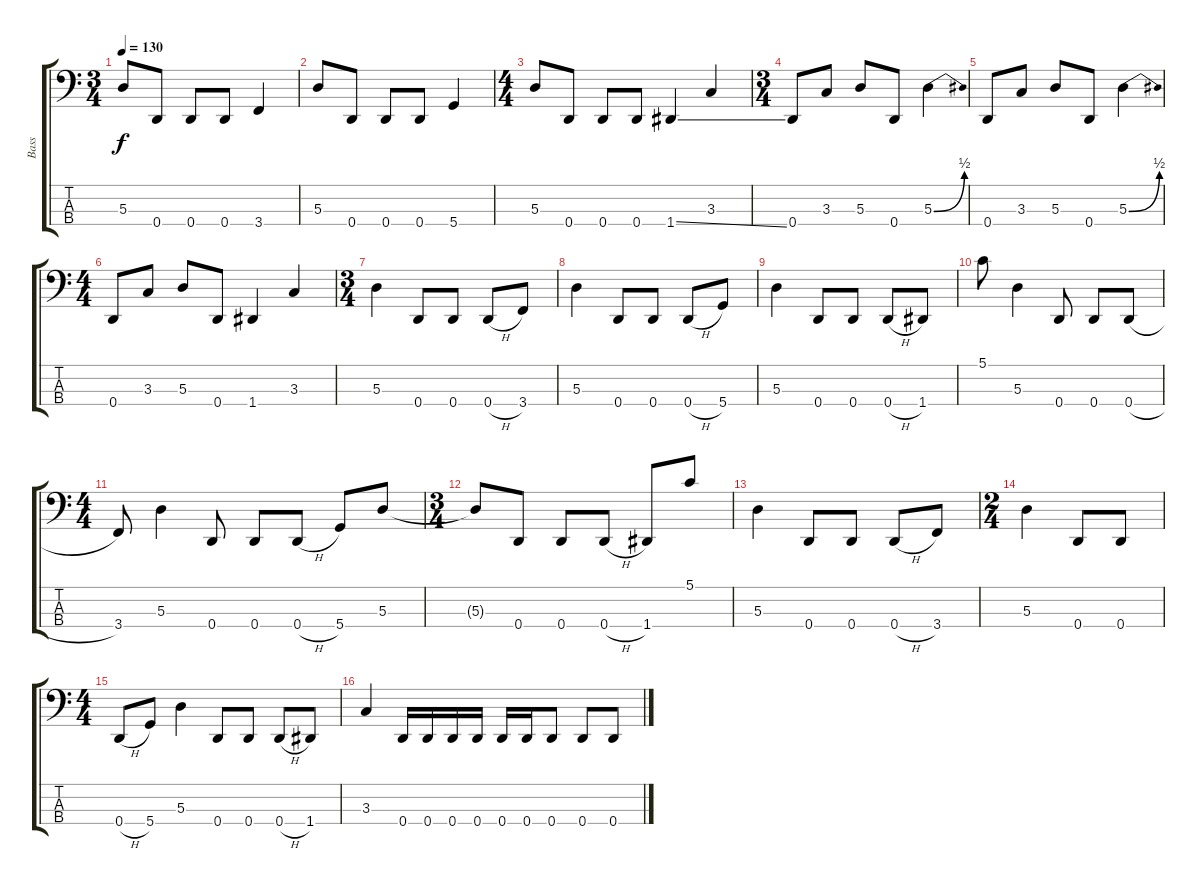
\track ("Bass" "Bass") {instrument slapbass2}
\staff {score tabs}
\tuning (G2 D2 A1 D1) {hide}
\ts (3 4)
\tempo 130
\clef f4
\ks c
5.3.8{dy f} 0.4.8 0.4.8 0.4.8 3.4.4 |
5.3.8 0.4.8 0.4.8 0.4.8 5.4.4 |
\ts (4 4)
5.3.8 0.4.8 0.4.8 0.4.8 1.4{ss}.4 3.3.4 |
\ts (3 4)
0.4.8 3.3.8 5.3.8 0.4.8 5.3{be (bend 0 0 60 2)}.4 |
0.4.8 3.3.8 5.3.8 0.4.8 5.3{be (bend 0 0 60 2)}.4 |
\ts (4 4)
0.4.8 3.3.8 5.3.8 0.4.8 1.4.4 3.3.4 |
\ts (3 4)
5.3.4 0.4.8 0.4.8 0.4{h}.8 3.4.8 |
5.3.4 0.4.8 0.4.8 0.4{h}.8 5.4.8 |
5.3.4 0.4.8 0.4.8 0.4{h}.8 1.4.8 |
5.1.8 5.3.4 0.4.8 0.4.8 0.4{h}.8 |
\ts (4 4)
3.4.8 5.3.4 0.4.8 0.4.8 0.4{h}.8 5.4.8 5.3.8 |
\ts (3 4)
5.3{t}.8 0.4.8 0.4.8 0.4{h}.8 1.4.8 5.1.8 |
5.3.4 0.4.8 0.4.8 0.4{h}.8 3.4.8 |
\ts (2 4)
5.3.4 0.4.8 0.4.8 |
\ts (4 4)
0.4{h}.8 5.4.8 5.3.4 0.4.8 0.4.8 0.4{h}.8 1.4.8 |
3.3.4 0.4.16{volume 0} 0.4.16{volume 16} 0.4.16 0.4.16 0.4.16 0.4.16 0.4.8 0.4.8 0.4.8
